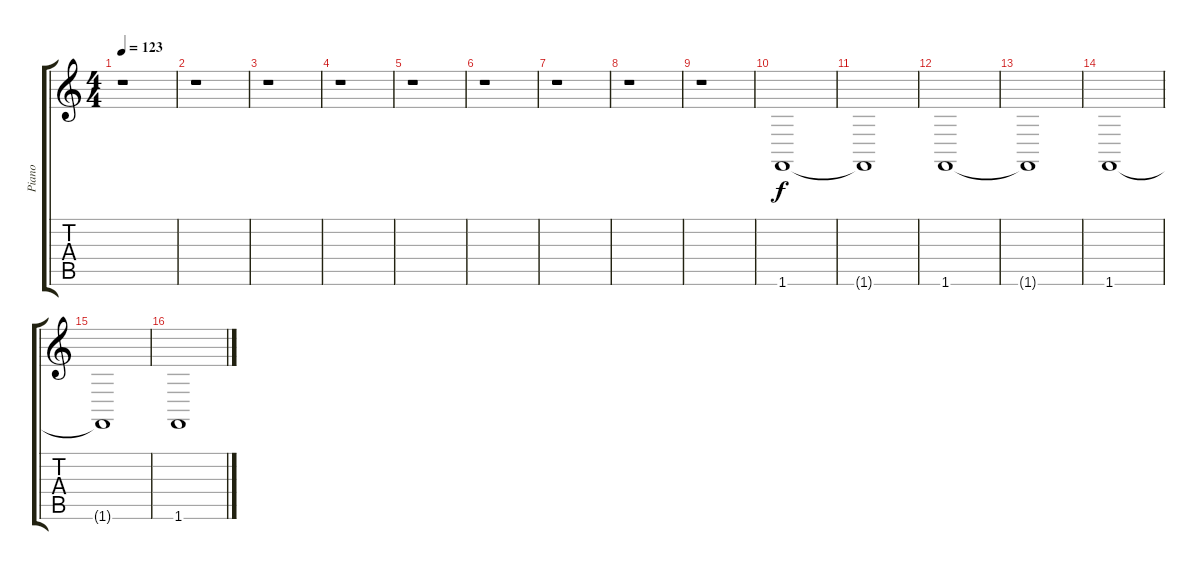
\track ("Piano" "Piano") {instrument acousticgrandpiano}
\staff {score tabs}
\tuning (E4 B3 G3 D3 A2 E2) {hide}
\ts (4 4)
\tempo 123
\clef g2
\ks c
r.1{dy f} |
r.1 |
r.1 |
r.1 |
r.1 |
r.1 |
r.1 |
r.1 |
r.1 |
1.6.1 |
1.6{t}.1 |
1.6.1 |
1.6{t}.1 |
1.6.1 |
1.6{t}.1 |
1.6.1
